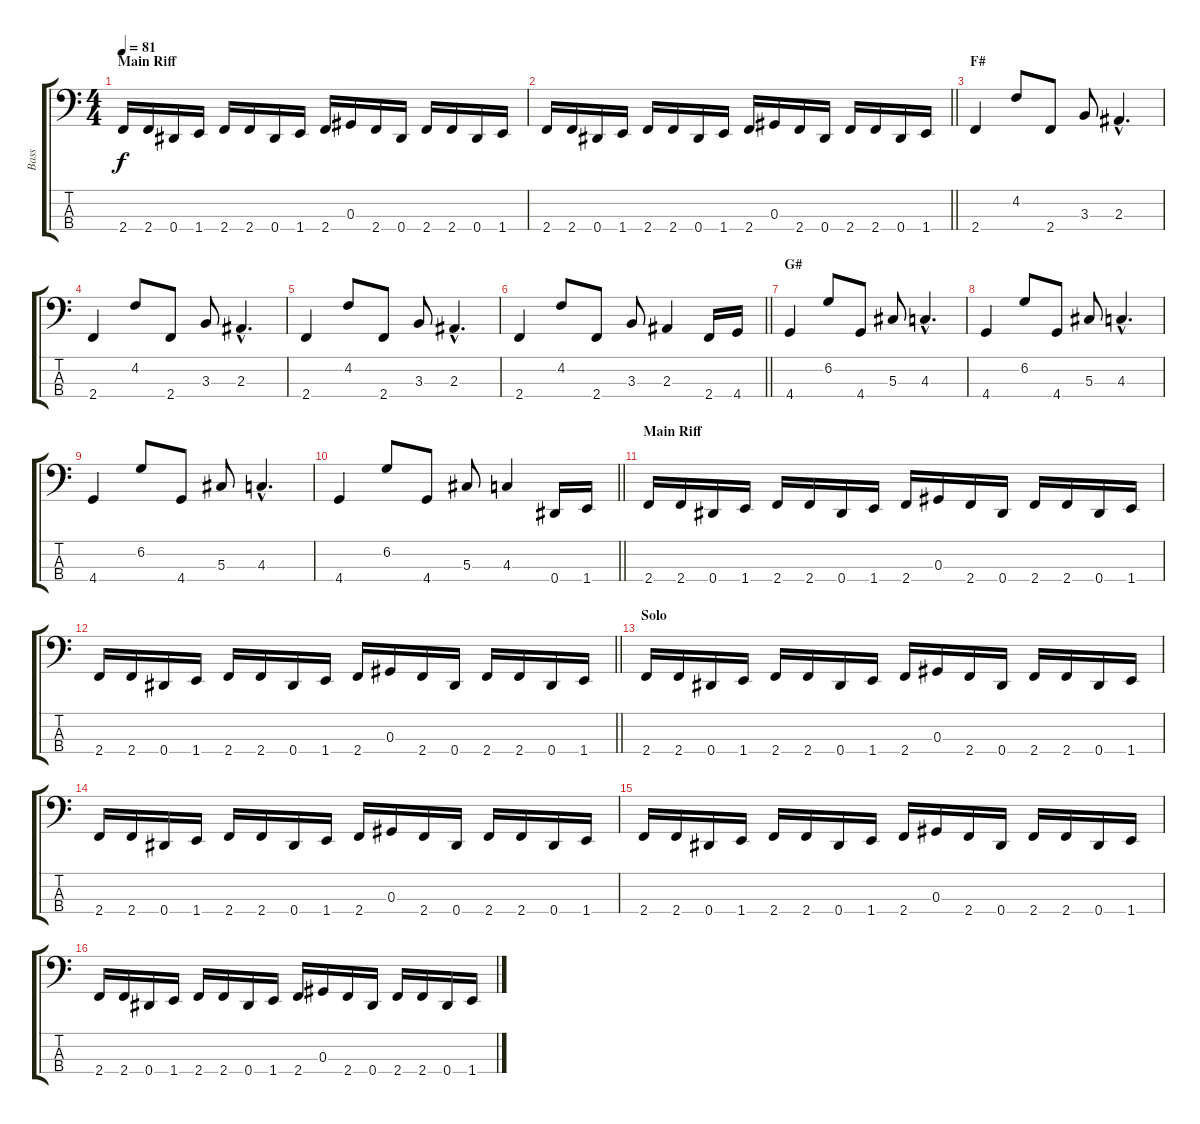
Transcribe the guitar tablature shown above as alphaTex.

\track ("Bass" "Bass") {instrument electricbassfinger}
\staff {score tabs}
\tuning (Gb2 Db2 Ab1 Eb1) {hide}
\ts (4 4)
\section ("" "Main Riff")
\tempo 81
\clef f4
\ks c
2.4.16{dy f} 2.4.16 0.4.16 1.4.16 2.4.16 2.4.16 0.4.16 1.4.16 2.4.16 0.3.16 2.4.16 0.4.16 2.4.16 2.4.16 0.4.16 1.4.16 |
\barLineRight lightlight
2.4.16 2.4.16 0.4.16 1.4.16 2.4.16 2.4.16 0.4.16 1.4.16 2.4.16 0.3.16 2.4.16 0.4.16 2.4.16 2.4.16 0.4.16 1.4.16 |
\section ("" "F#")
2.4.4 4.2.8 2.4.8 3.3.8 2.3{hac}.4{d} |
2.4.4 4.2.8 2.4.8 3.3.8 2.3{hac}.4{d} |
2.4.4 4.2.8 2.4.8 3.3.8 2.3{hac}.4{d} |
\barLineRight lightlight
2.4.4 4.2.8 2.4.8 3.3.8 2.3.4 2.4.16 4.4.16 |
\section ("" "G#")
4.4.4 6.2.8 4.4.8 5.3.8 4.3{hac}.4{d} |
4.4.4 6.2.8 4.4.8 5.3.8 4.3{hac}.4{d} |
4.4.4 6.2.8 4.4.8 5.3.8 4.3{hac}.4{d} |
\barLineRight lightlight
4.4.4 6.2.8 4.4.8 5.3.8 4.3.4 0.4.16 1.4.16 |
\section ("" "Main Riff")
2.4.16 2.4.16 0.4.16 1.4.16 2.4.16 2.4.16 0.4.16 1.4.16 2.4.16 0.3.16 2.4.16 0.4.16 2.4.16 2.4.16 0.4.16 1.4.16 |
\barLineRight lightlight
2.4.16 2.4.16 0.4.16 1.4.16 2.4.16 2.4.16 0.4.16 1.4.16 2.4.16 0.3.16 2.4.16 0.4.16 2.4.16 2.4.16 0.4.16 1.4.16 |
\section ("" "Solo")
2.4.16 2.4.16 0.4.16 1.4.16 2.4.16 2.4.16 0.4.16 1.4.16 2.4.16 0.3.16 2.4.16 0.4.16 2.4.16 2.4.16 0.4.16 1.4.16 |
2.4.16 2.4.16 0.4.16 1.4.16 2.4.16 2.4.16 0.4.16 1.4.16 2.4.16 0.3.16 2.4.16 0.4.16 2.4.16 2.4.16 0.4.16 1.4.16 |
2.4.16 2.4.16 0.4.16 1.4.16 2.4.16 2.4.16 0.4.16 1.4.16 2.4.16 0.3.16 2.4.16 0.4.16 2.4.16 2.4.16 0.4.16 1.4.16 |
2.4.16 2.4.16 0.4.16 1.4.16 2.4.16 2.4.16 0.4.16 1.4.16 2.4.16 0.3.16 2.4.16 0.4.16 2.4.16 2.4.16 0.4.16 1.4.16
